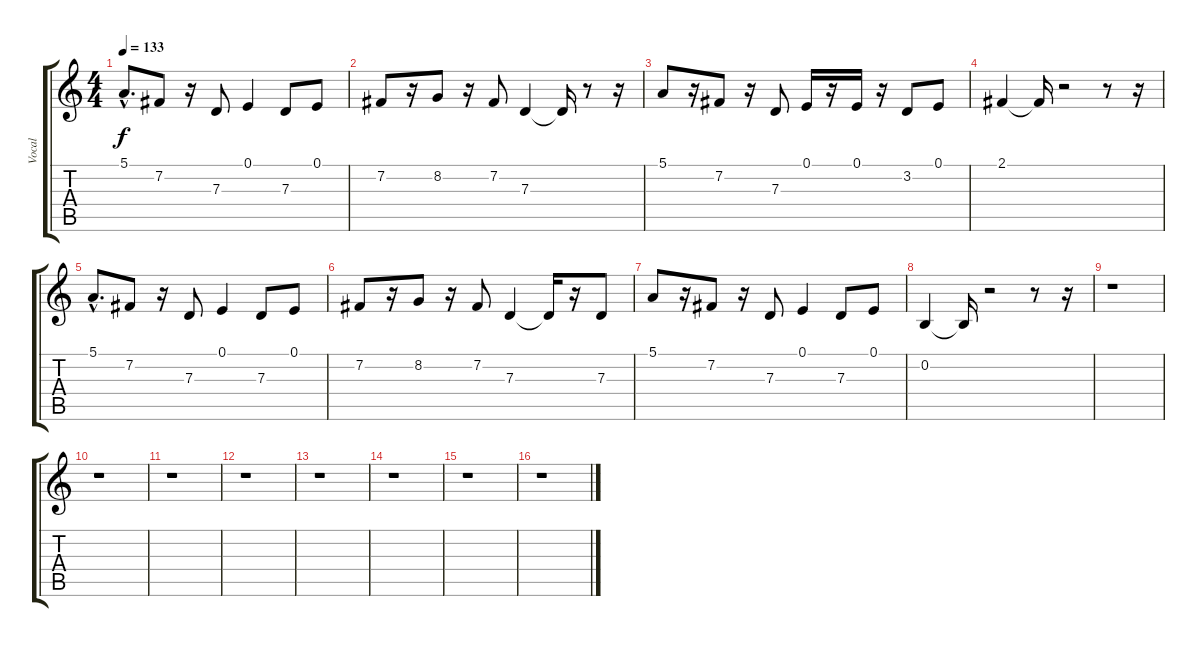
\track ("Vocal" "Vocal") {instrument fx4atmosphere}
\staff {score tabs}
\tuning (E4 B3 G3 D3 A2 E2) {hide}
\ts (4 4)
\tempo 133
\clef g2
\ks c
5.1{hac}.8{d dy f} 7.2.8 r.16 7.3.8 0.1.4 7.3.8 0.1.8 |
7.2.8 r.16 8.2.8 r.16 7.2.8 7.3.4 7.3{t}.16 r.8 r.16 |
5.1.8 r.16 7.2.8 r.16 7.3.8 0.1.16 r.16 0.1.16 r.16 3.2.8 0.1.8 |
2.1.4 2.1{t}.16 r.2 r.8 r.16 |
5.1{hac}.8{d} 7.2.8 r.16 7.3.8 0.1.4 7.3.8 0.1.8 |
7.2.8 r.16 8.2.8 r.16 7.2.8 7.3.4 7.3{t}.16 r.16 7.3.8 |
5.1.8 r.16 7.2.8 r.16 7.3.8 0.1.4 7.3.8 0.1.8 |
0.2.4 0.2{t}.16 r.2 r.8 r.16 |
r.1 |
r.1 |
r.1 |
r.1 |
r.1 |
r.1 |
r.1 |
r.1
